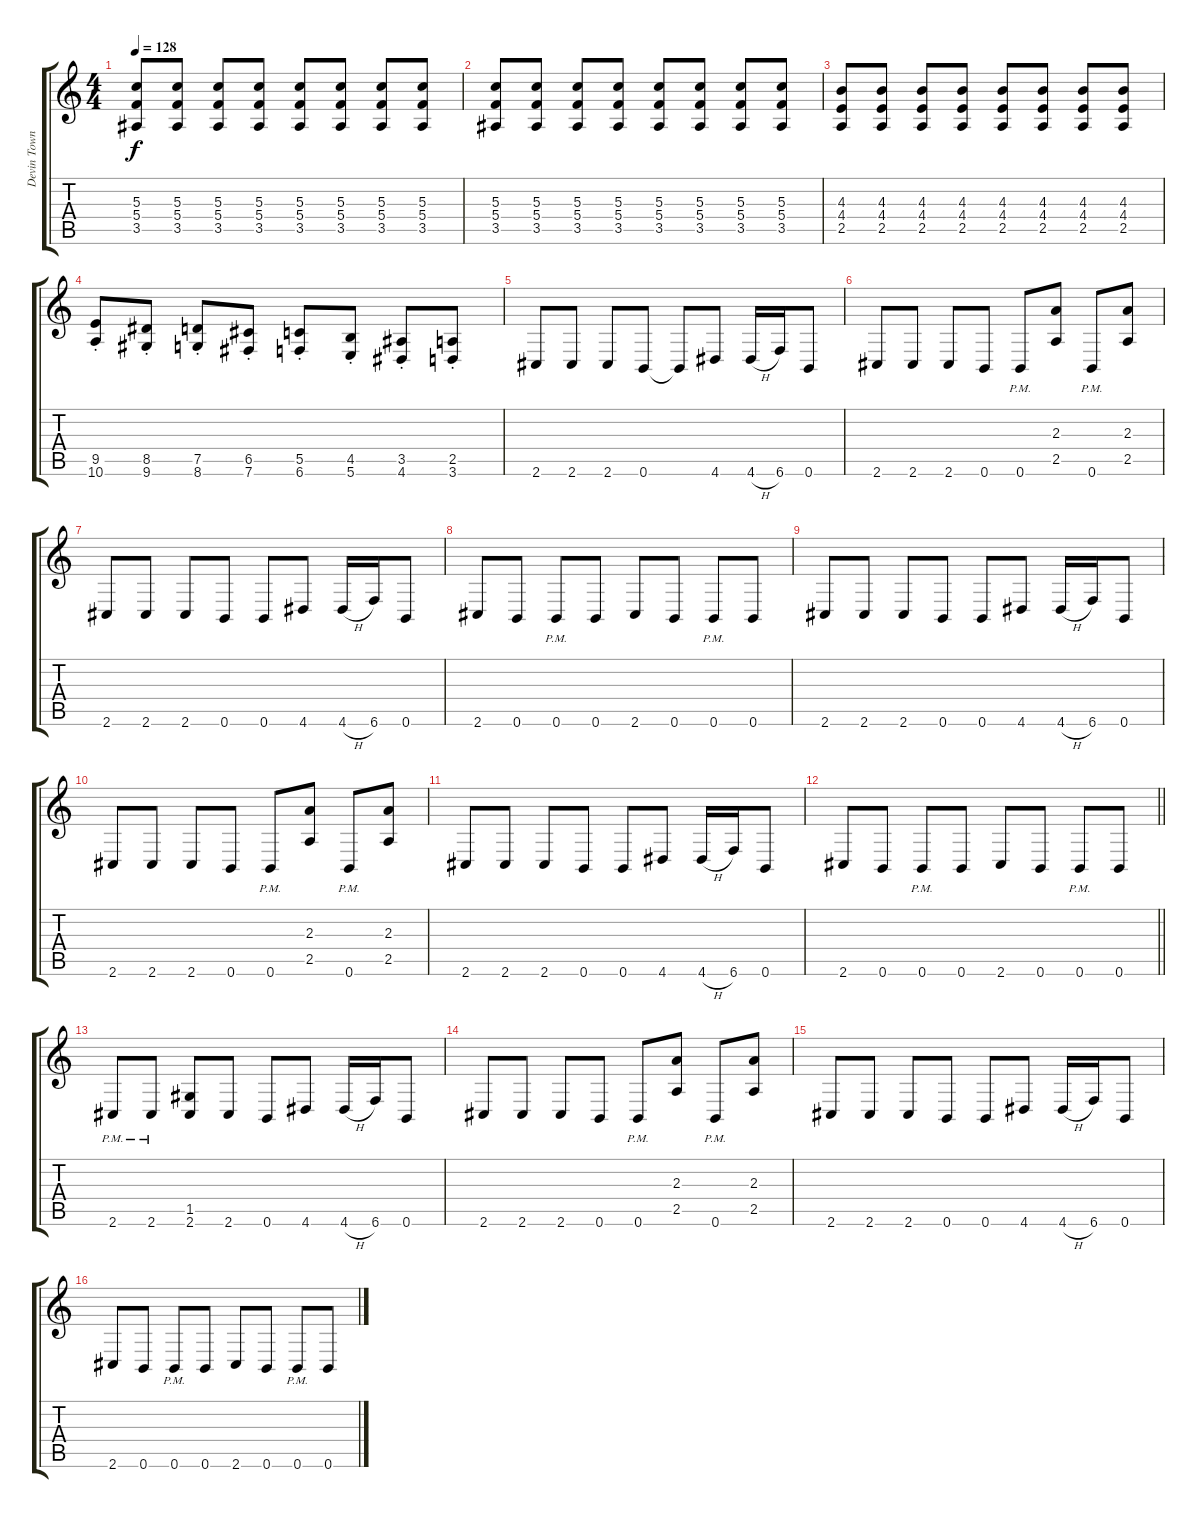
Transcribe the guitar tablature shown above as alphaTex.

\track ("Devin Townsend" "Devin Town") {instrument distortionguitar}
\staff {score tabs}
\tuning (E4 C4 G3 C3 G2 B1) {hide}
\ts (4 4)
\tempo 128
\clef g2
\ks c
(5.3 5.4 3.5).8{dy f} (5.3 5.4 3.5).8 (5.3 5.4 3.5).8 (5.3 5.4 3.5).8 (5.3 5.4 3.5).8 (5.3 5.4 3.5).8 (5.3 5.4 3.5).8 (5.3 5.4 3.5).8 |
(5.3 5.4 3.5).8 (5.3 5.4 3.5).8 (5.3 5.4 3.5).8 (5.3 5.4 3.5).8 (5.3 5.4 3.5).8 (5.3 5.4 3.5).8 (5.3 5.4 3.5).8 (5.3 5.4 3.5).8 |
(4.3 4.4 2.5).8 (4.3 4.4 2.5).8 (4.3 4.4 2.5).8 (4.3 4.4 2.5).8 (4.3 4.4 2.5).8 (4.3 4.4 2.5).8 (4.3 4.4 2.5).8 (4.3 4.4 2.5).8 |
(9.5{st} 10.6{st}).8 (8.5{st} 9.6{st}).8 (7.5{st} 8.6{st}).8 (6.5{st} 7.6{st}).8 (5.5{st} 6.6{st}).8 (4.5{st} 5.6{st}).8 (3.5{st} 4.6{st}).8 (2.5{st} 3.6{st}).8 |
2.6.8 2.6.8 2.6.8 0.6.8 0.6{t}.8 4.6.8 4.6{h}.16 6.6.16 0.6.8 |
2.6.8 2.6.8 2.6.8 0.6.8 0.6{pm}.8 (2.3 2.5).8 0.6{pm}.8 (2.3 2.5).8 |
2.6.8 2.6.8 2.6.8 0.6.8 0.6.8 4.6.8 4.6{h}.16 6.6.16 0.6.8 |
2.6.8 0.6.8 0.6{pm}.8 0.6.8 2.6.8 0.6.8 0.6{pm}.8 0.6.8 |
2.6.8 2.6.8 2.6.8 0.6.8 0.6.8 4.6.8 4.6{h}.16 6.6.16 0.6.8 |
2.6.8 2.6.8 2.6.8 0.6.8 0.6{pm}.8 (2.3 2.5).8 0.6{pm}.8 (2.3 2.5).8 |
2.6.8 2.6.8 2.6.8 0.6.8 0.6.8 4.6.8 4.6{h}.16 6.6.16 0.6.8 |
\barLineRight lightlight
2.6.8 0.6.8 0.6{pm}.8 0.6.8 2.6.8 0.6.8 0.6{pm}.8 0.6.8 |
2.6{pm}.8 2.6{pm}.8 (1.5 2.6).8 2.6.8 0.6.8 4.6.8 4.6{h}.16 6.6.16 0.6.8 |
2.6.8 2.6.8 2.6.8 0.6.8 0.6{pm}.8 (2.3 2.5).8 0.6{pm}.8 (2.3 2.5).8 |
2.6.8 2.6.8 2.6.8 0.6.8 0.6.8 4.6.8 4.6{h}.16 6.6.16 0.6.8 |
2.6.8 0.6.8 0.6{pm}.8 0.6.8 2.6.8 0.6.8 0.6{pm}.8 0.6.8
